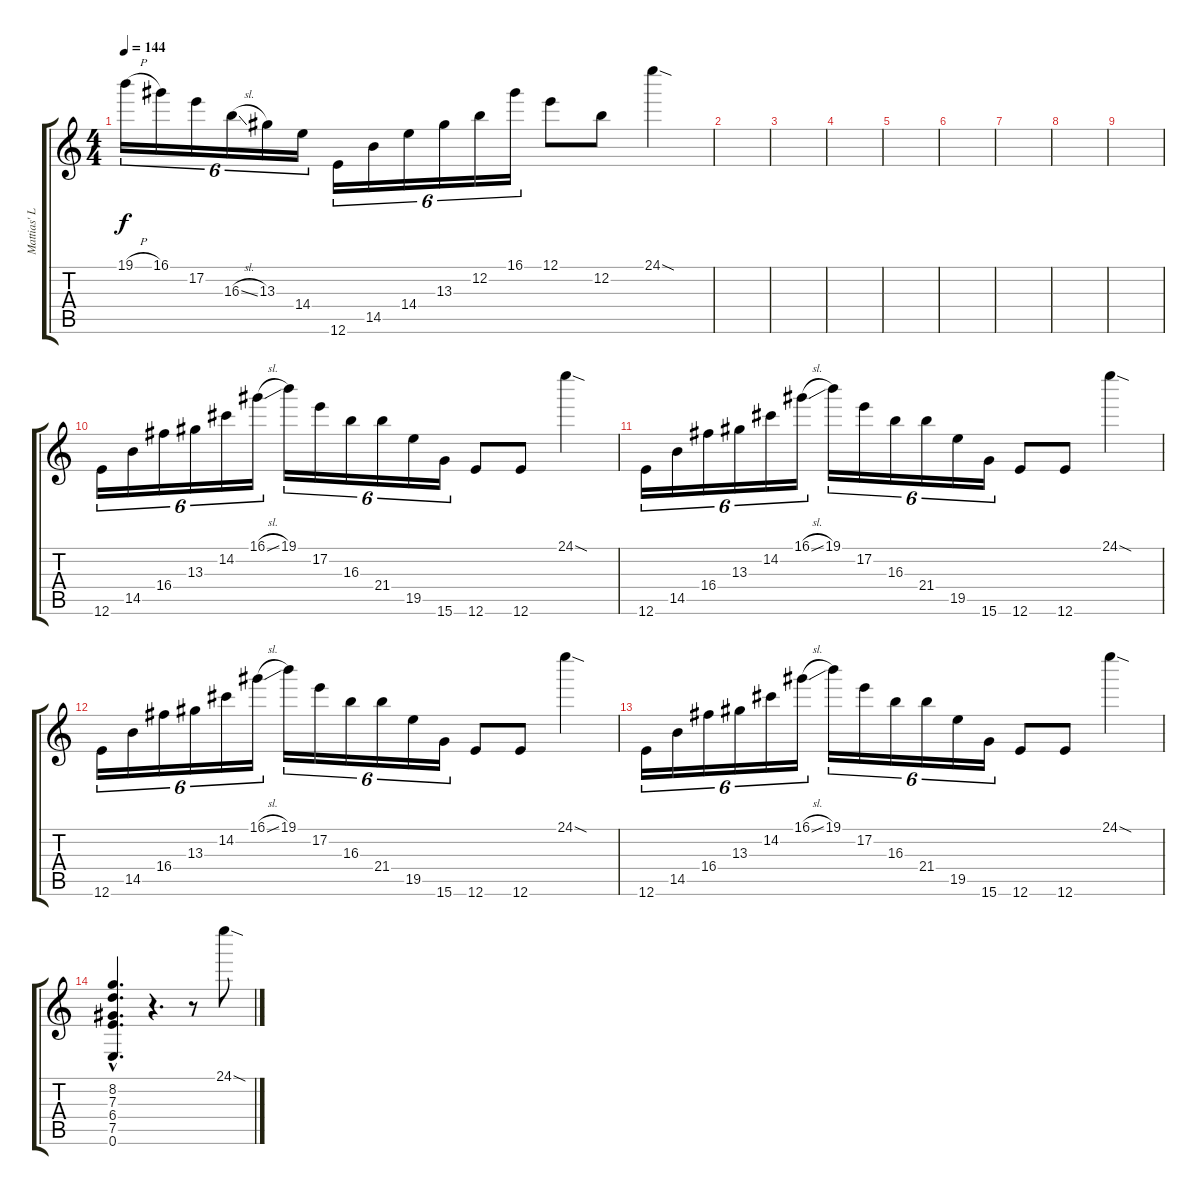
\track ("Mattias' Lead Guitar" "Mattias' L") {instrument overdrivenguitar}
\staff {score tabs}
\tuning (E4 B3 G3 D3 A2 E2) {hide}
\ts (4 4)
\tempo 144
\clef g2
\ks c
19.1{h}.16{tu (6 4) dy f} 16.1.16{tu (6 4)} 17.2.16{tu (6 4)} 16.3{sl}.16{tu (6 4)} 13.3.16{tu (6 4)} 14.4.16{tu (6 4)} 12.6.16{tu (6 4)} 14.5.16{tu (6 4)} 14.4.16{tu (6 4)} 13.3.16{tu (6 4)} 12.2.16{tu (6 4)} 16.1.16{tu (6 4)} 12.1.8 12.2.8 24.1{sod}.4 |
|
|
|
|
|
|
|
|
12.6.16{tu (6 4)} 14.5.16{tu (6 4)} 16.4.16{tu (6 4)} 13.3.16{tu (6 4)} 14.2.16{tu (6 4)} 16.1{sl}.16{tu (6 4)} 19.1.16{tu (6 4)} 17.2.16{tu (6 4)} 16.3.16{tu (6 4)} 21.4.16{tu (6 4)} 19.5.16{tu (6 4)} 15.6.16{tu (6 4)} 12.6.8 12.6.8 24.1{sod}.4 |
12.6.16{tu (6 4)} 14.5.16{tu (6 4)} 16.4.16{tu (6 4)} 13.3.16{tu (6 4)} 14.2.16{tu (6 4)} 16.1{sl}.16{tu (6 4)} 19.1.16{tu (6 4)} 17.2.16{tu (6 4)} 16.3.16{tu (6 4)} 21.4.16{tu (6 4)} 19.5.16{tu (6 4)} 15.6.16{tu (6 4)} 12.6.8 12.6.8 24.1{sod}.4 |
12.6.16{tu (6 4)} 14.5.16{tu (6 4)} 16.4.16{tu (6 4)} 13.3.16{tu (6 4)} 14.2.16{tu (6 4)} 16.1{sl}.16{tu (6 4)} 19.1.16{tu (6 4)} 17.2.16{tu (6 4)} 16.3.16{tu (6 4)} 21.4.16{tu (6 4)} 19.5.16{tu (6 4)} 15.6.16{tu (6 4)} 12.6.8 12.6.8 24.1{sod}.4 |
12.6.16{tu (6 4)} 14.5.16{tu (6 4)} 16.4.16{tu (6 4)} 13.3.16{tu (6 4)} 14.2.16{tu (6 4)} 16.1{sl}.16{tu (6 4)} 19.1.16{tu (6 4)} 17.2.16{tu (6 4)} 16.3.16{tu (6 4)} 21.4.16{tu (6 4)} 19.5.16{tu (6 4)} 15.6.16{tu (6 4)} 12.6.8 12.6.8 24.1{sod}.4 |
(8.2{hac} 7.3{hac} 6.4{hac} 7.5{hac} 0.6{hac}).4{d} r.4{d} r.8 24.1{sod}.8
